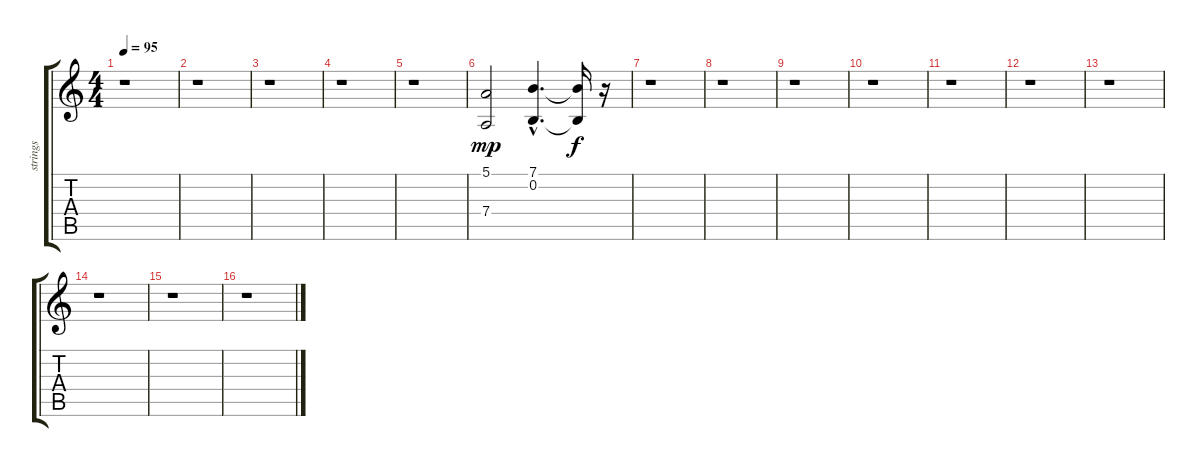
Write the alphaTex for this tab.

\track ("strings" "strings") {instrument stringensemble2}
\staff {score tabs}
\tuning (E4 B3 G3 D3 A2 E2) {hide}
\ts (4 4)
\tempo 95
\clef g2
\ks c
r.1{dy f} |
r.1 |
r.1 |
r.1 |
r.1 |
(5.1 7.4).2{dy mp} (7.1{hac} 0.2{hac}).4{d} (7.1{t} 0.2{t}).16{dy f} r.16 |
r.1 |
r.1 |
r.1 |
r.1 |
r.1 |
r.1 |
r.1 |
r.1 |
r.1 |
r.1
